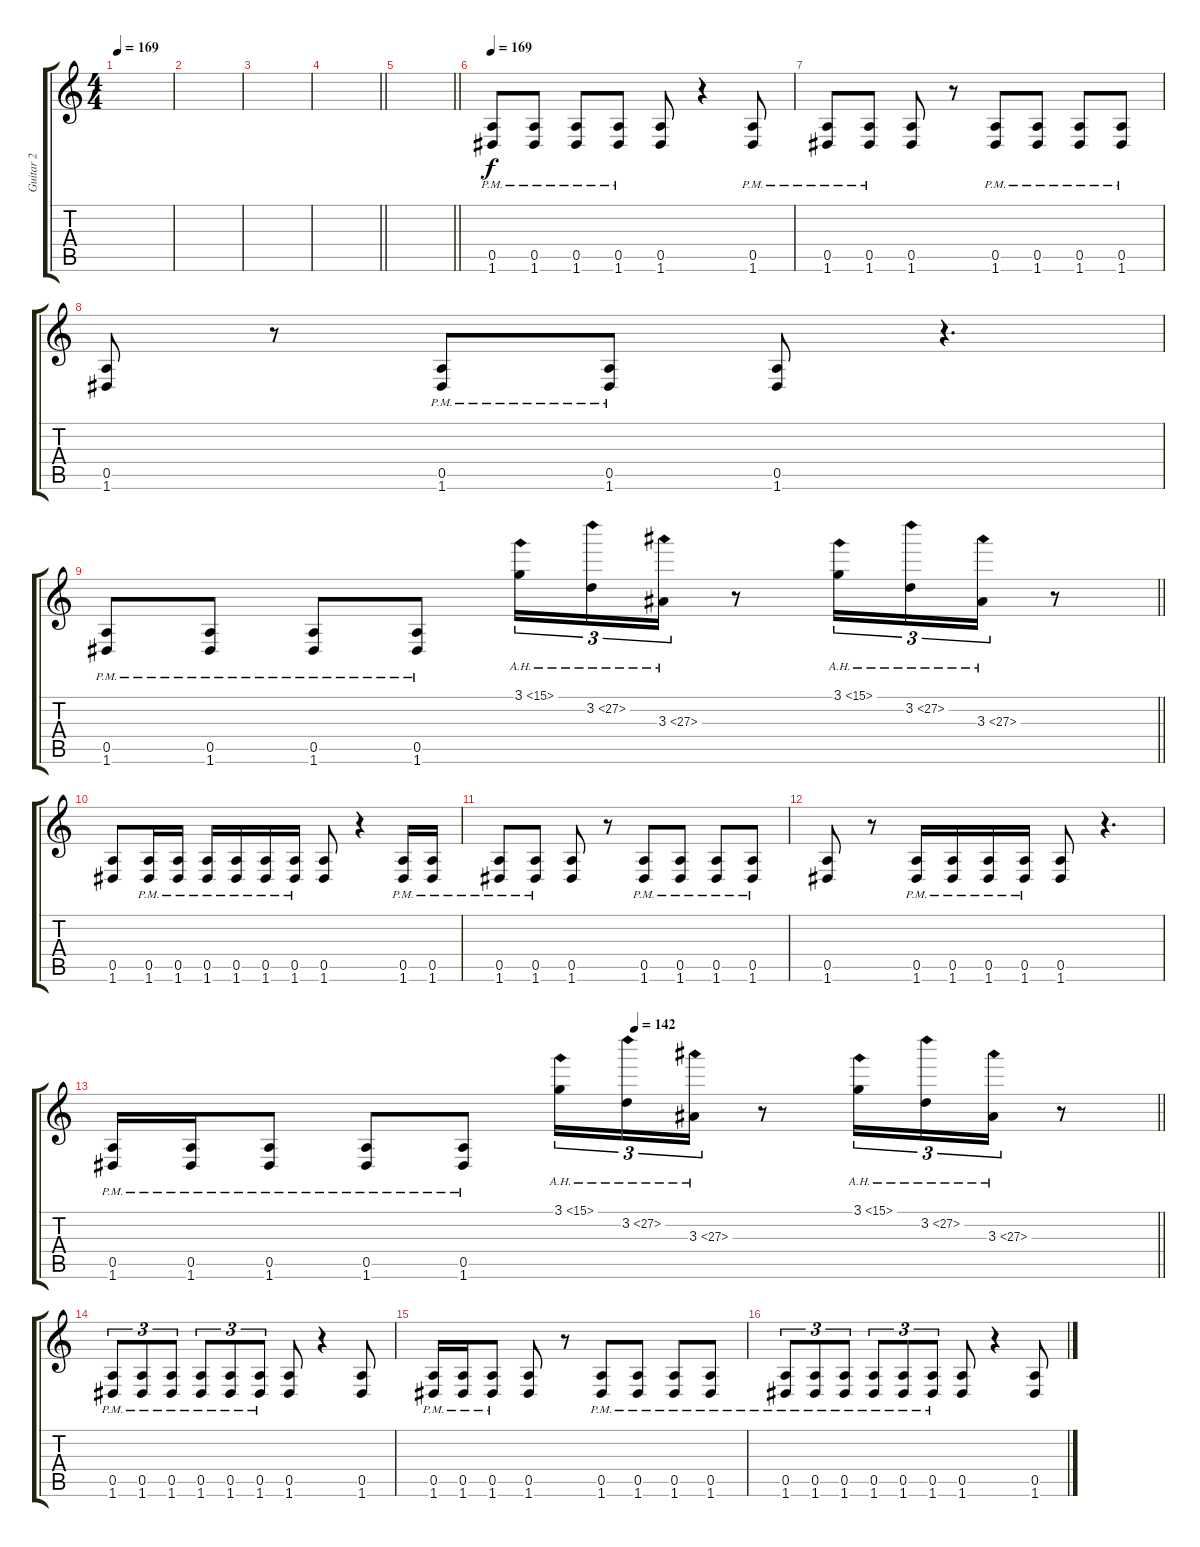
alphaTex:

\track ("Guitar 2" "Guitar 2") {instrument distortionguitar}
\staff {score tabs}
\tuning (E4 B3 G3 D3 A2 D2) {hide}
\ts (4 4)
\tempo 169
\clef g2
\ks c
|
|
|
\barLineRight lightlight
|
\barLineRight lightlight
|
\section ("" "")
\tempo 169
(0.5{pm} 1.6{pm}).8 (0.5{pm} 1.6{pm}).8 (0.5{pm} 1.6{pm}).8 (0.5{pm} 1.6{pm}).8 (0.5 1.6).8 r.4 (0.5{pm} 1.6{pm}).8 |
(0.5{pm} 1.6{pm}).8 (0.5{pm} 1.6{pm}).8 (0.5 1.6).8 r.8 (0.5{pm} 1.6{pm}).8 (0.5{pm} 1.6{pm}).8 (0.5{pm} 1.6{pm}).8 (0.5{pm} 1.6{pm}).8 |
(0.5 1.6).8 r.8 (0.5{pm} 1.6{pm}).8 (0.5{pm} 1.6{pm}).8 (0.5 1.6).8 r.4{d} |
\barLineRight lightlight
(0.5{pm} 1.6{pm}).8 (0.5{pm} 1.6{pm}).8 (0.5{pm} 1.6{pm}).8 (0.5{pm} 1.6{pm}).8 3.1{ah 12}.16{tu (3 2)} 3.2{ah 24}.16{tu (3 2)} 3.3{ah 24}.16{tu (3 2)} r.8 3.1{ah 12}.16{tu (3 2)} 3.2{ah 24}.16{tu (3 2)} 3.3{ah 24}.16{tu (3 2)} r.8 |
(0.5 1.6).8 (0.5{pm} 1.6{pm}).16 (0.5{pm} 1.6{pm}).16 (0.5{pm} 1.6{pm}).16 (0.5{pm} 1.6{pm}).16 (0.5{pm} 1.6{pm}).16 (0.5{pm} 1.6{pm}).16 (0.5 1.6).8 r.4 (0.5{pm} 1.6{pm}).16 (0.5{pm} 1.6{pm}).16 |
(0.5{pm} 1.6{pm}).8 (0.5{pm} 1.6{pm}).8 (0.5 1.6).8 r.8 (0.5{pm} 1.6{pm}).8 (0.5{pm} 1.6{pm}).8 (0.5{pm} 1.6{pm}).8 (0.5{pm} 1.6{pm}).8 |
(0.5 1.6).8 r.8 (0.5{pm} 1.6{pm}).16 (0.5{pm} 1.6{pm}).16 (0.5{pm} 1.6{pm}).16 (0.5{pm} 1.6{pm}).16 (0.5 1.6).8 r.4{d} |
\tempo (142 0.5)
\barLineRight lightlight
(0.5{pm} 1.6{pm}).16 (0.5{pm} 1.6{pm}).16 (0.5{pm} 1.6{pm}).8 (0.5{pm} 1.6{pm}).8 (0.5{pm} 1.6{pm}).8 3.1{ah 12}.16{tu (3 2)} 3.2{ah 24}.16{tu (3 2)} 3.3{ah 24}.16{tu (3 2)} r.8 3.1{ah 12}.16{tu (3 2)} 3.2{ah 24}.16{tu (3 2)} 3.3{ah 24}.16{tu (3 2)} r.8 |
(0.5{pm} 1.6{pm}).8{tu (3 2)} (0.5{pm} 1.6{pm}).8{tu (3 2)} (0.5{pm} 1.6{pm}).8{tu (3 2)} (0.5{pm} 1.6{pm}).8{tu (3 2)} (0.5{pm} 1.6{pm}).8{tu (3 2)} (0.5{pm} 1.6{pm}).8{tu (3 2)} (0.5 1.6).8 r.4 (0.5 1.6).8 |
(0.5{pm} 1.6{pm}).16 (0.5{pm} 1.6{pm}).16 (0.5{pm} 1.6{pm}).8 (0.5 1.6).8 r.8 (0.5{pm} 1.6{pm}).8 (0.5{pm} 1.6{pm}).8 (0.5{pm} 1.6{pm}).8 (0.5{pm} 1.6{pm}).8 |
(0.5{pm} 1.6{pm}).8{tu (3 2)} (0.5{pm} 1.6{pm}).8{tu (3 2)} (0.5{pm} 1.6{pm}).8{tu (3 2)} (0.5{pm} 1.6{pm}).8{tu (3 2)} (0.5{pm} 1.6{pm}).8{tu (3 2)} (0.5{pm} 1.6{pm}).8{tu (3 2)} (0.5 1.6).8 r.4 (0.5 1.6).8
